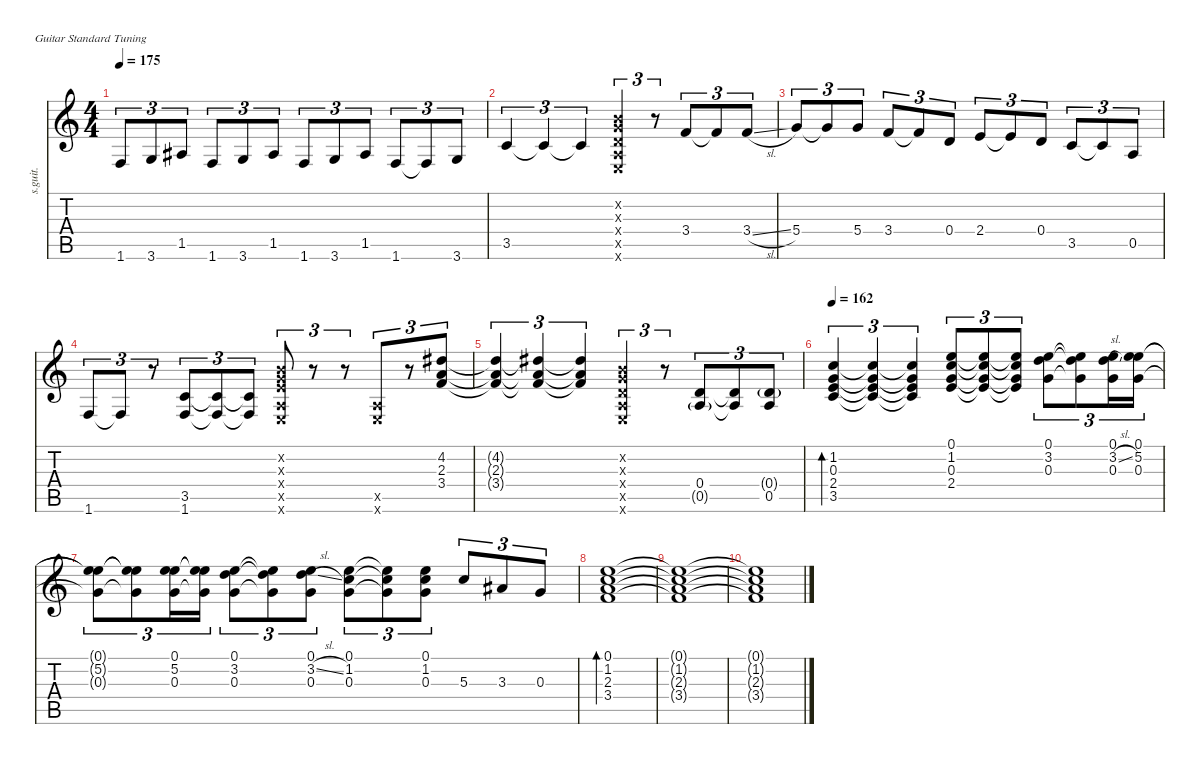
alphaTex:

\defaultSystemsLayout 4
\hideDynamics
\bracketExtendMode nobrackets
\otherSystemsTrackNameOrientation horizontal
\track ("Track 1" "s.guit.") {instrument acousticguitarsteel}
\staff {score tabs}
\tuning (E4 B3 G3 D3 A2 E2)
\ts (4 4)
\tempo 175
\clef g2
\ks c
1.6.8{tu (3 2) dy f beam Up} 3.6.8{tu (3 2) beam Up} 1.5{acc #}.8{tu (3 2) beam Up} 1.6.8{tu (3 2) beam Up} 3.6.8{tu (3 2) beam Up} 1.5{acc #}.8{tu (3 2) beam Up} 1.6.8{tu (3 2) beam Up} 3.6.8{tu (3 2) beam Up} 1.5{acc #}.8{tu (3 2) beam Up} 1.6.8{tu (3 2) beam Up} 1.6{t}.8{tu (3 2) beam Up} 3.6.8{tu (3 2) beam Up} |
3.5.4{tu (3 2) beam Up} 3.5{t}.4{tu (3 2) beam Up} 3.5{t}.4{tu (3 2) beam Up} (0.2{x} 0.3{x} 0.4{x} 0.5{x} 0.6{x}).4{tu (3 2) beam Up} r.8{tu (3 2) beam Up} 3.4.8{tu (3 2) beam Up} 3.4{t}.8{tu (3 2) beam Up} 3.4{sl}.8{tu (3 2) beam Up} |
5.4.8{tu (3 2) beam Up} 5.4{t}.8{tu (3 2) beam Up} 5.4.8{tu (3 2) beam Up} 3.4.8{tu (3 2) beam Up} 3.4{t}.8{tu (3 2) beam Up} 0.4.8{tu (3 2) beam Up} 2.4.8{tu (3 2) beam Up} 2.4{t}.8{tu (3 2) beam Up} 0.4.8{tu (3 2) beam Up} 3.5.8{tu (3 2) beam Up} 3.5{t}.8{tu (3 2) beam Up} 0.5.8{tu (3 2) beam Up} |
1.6.8{tu (3 2) beam Up} 1.6{t}.8{tu (3 2) beam Up} r.8{tu (3 2) beam Up} (3.5 1.6).8{tu (3 2) beam Up} (3.5{t} 1.6{t}).8{tu (3 2) beam Up} (3.5{t} 1.6{t}).8{tu (3 2) beam Up} (0.2{x} 0.3{x} 2.4{x} 0.5{x} 0.6{x}).8{tu (3 2) beam Up} r.8{tu (3 2) beam Up} r.8{tu (3 2) beam Up} (0.5{x} 0.6{x}).8{tu (3 2) beam Up} r.8{tu (3 2) beam Up} (4.2{acc #} 2.3 3.4).8{tu (3 2) beam Up} |
(4.2{t acc #} 2.3{t} 3.4{t}).4{tu (3 2) beam Up} (4.2{t acc #} 2.3{t} 3.4{t}).4{tu (3 2) beam Up} (4.2{t acc #} 2.3{t} 3.4{t}).4{tu (3 2) beam Up} (0.2{x} 0.3{x} 0.4{x} 0.5{x} 0.6{x}).4{tu (3 2) beam Up} r.8{tu (3 2) beam Up} (0.4 0.5{g}).8{tu (3 2) beam Up} (0.4{t} 0.5{t}).8{tu (3 2) beam Up} (0.4{g} 0.5).8{tu (3 2) beam Up} |
\tempo 162
(1.2 0.3 2.4 3.5).4{tu (3 2) bd 120 beam Up} (1.2{t} 0.3{t} 2.4{t} 3.5{t}).4{tu (3 2) beam Up} (1.2{t} 0.3{t} 2.4{t} 3.5{t}).4{tu (3 2) beam Up} (0.1 1.2 0.3 2.4).8{tu (3 2) beam Up} (0.1{t} 1.2{t} 0.3{t} 2.4{t}).8{tu (3 2) beam Up} (0.1{t} 1.2{t} 0.3{t} 2.4{t}).8{tu (3 2) beam Up} (0.1 3.2 0.3).8{tu (3 2) beam Down} (0.1{t} 3.2{t} 0.3{t}).8{tu (3 2) beam Down} (0.1 3.2{sl} 0.3).16{tu (3 2) beam Down} (0.1 5.2 0.3).16{tu (3 2) beam Down} |
(0.1{t} 5.2{t} 0.3{t}).8{tu (3 2) beam Down} (0.1{t} 5.2{t} 0.3{t}).8{tu (3 2) beam Down} (0.1 5.2 0.3).16{tu (3 2) beam Down} (0.1{t} 5.2{t} 0.3{t}).16{tu (3 2) beam Down} (0.1 3.2 0.3).8{tu (3 2) dy mf beam Down} (0.1{t} 3.2{t} 0.3{t}).8{tu (3 2) dy f beam Down} (0.1 3.2{sl} 0.3).8{tu (3 2) beam Down} (0.1 1.2 0.3).8{tu (3 2) dy mf beam Down} (0.1{t} 1.2{t} 0.3{t}).8{tu (3 2) dy f beam Down} (0.1 1.2 0.3).8{tu (3 2) beam Down} 5.3.8{tu (3 2) beam Up} 3.3{acc #}.8{tu (3 2) beam Up} 0.3.8{tu (3 2) beam Up} |
(0.1 1.2 2.3 3.4).1{bd 240 beam Down} |
(0.1{t} 1.2{t} 2.3{t} 3.4{t}).1{beam Down} |
(0.1{t} 1.2{t} 2.3{t} 3.4{t}).1{beam Down}
